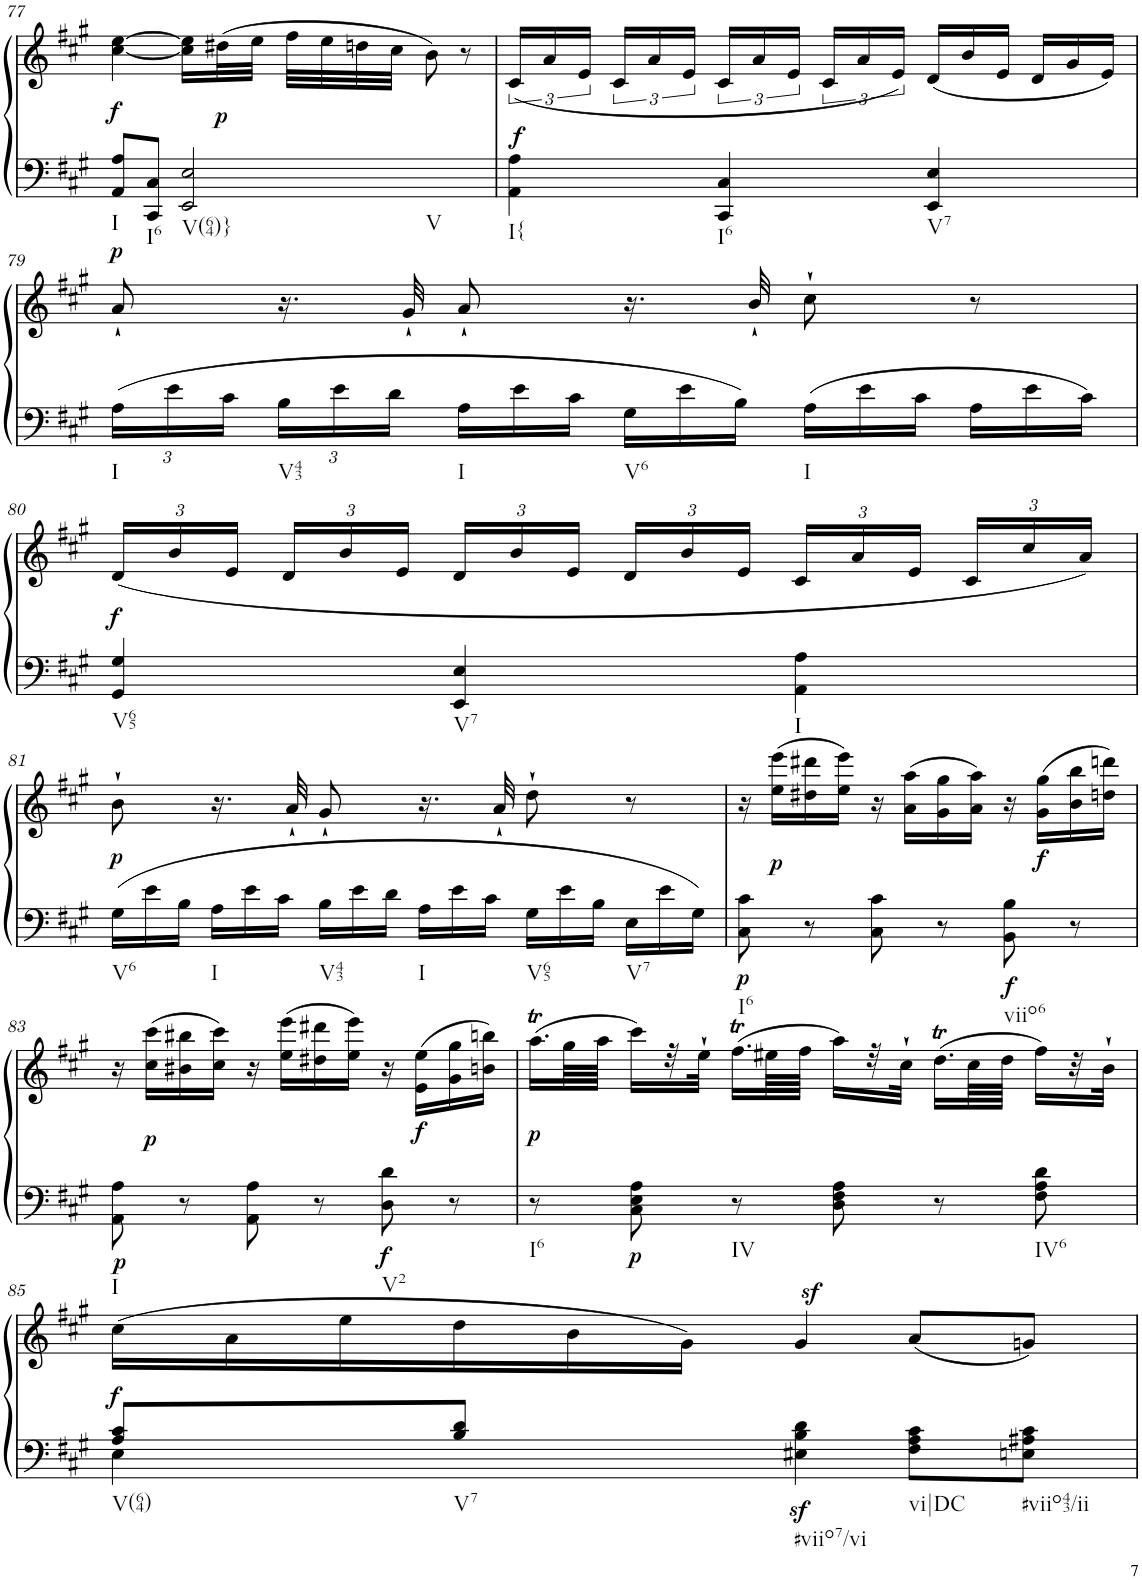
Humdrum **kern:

**kern	**kern	**dynam
*part1	*part1	*part1
*staff2	*staff1	*staff1/2
*I"unbenannt2	*	*
!!LO:PB:g=z
*clefF4	*clefG2	*
*k[f#c#g#]	*k[f#c#g#]	*
*M3/4	*M3/4	*
=77	=77	=77
!LO:TX:b:t=I	!	!
!	!	!LO:DY:b
8AA/ 8A/L	[4cc#\ [4ee\	f
!LO:TX:b:t=I6	!	!
8CC#/ 8C#/J	.	.
!LO:TX:b:t=V(64)}	!	!
!LO:TX:b:t=V	!	!
2EE/ 2E/	16cc#\] 16ee\]LL	.
!	!	!LO:DY:b
.	(32dd#X\L	p
.	32ee\JJJ	.
.	32ff#\LLL	.
.	32ee\	.
.	32ddn\	.
.	32cc#\JJJ	.
.	8b\)	.
.	8r	.
=78	=78	=78
!LO:TX:b:t=I{	!	!
!	!	!LO:DY:a=2
4AA\ 4A\	(24c#/LL	f
.	24a/	.
.	24e/JJ	.
.	24c#/LL	.
.	24a/	.
.	24e/JJ	.
!LO:TX:b:t=I6	!	!
4CC#/ 4C#/	24c#/LL	.
.	24a/	.
.	24e/JJ	.
.	24c#/LL	.
.	24a/	.
.	24e/JJ)	.
!LO:TX:b:t=V7	!	!
4EE/ 4E/	(24d/LL	.
.	24b/	.
.	24e/JJ	.
*	*Xbrackettup	*
.	24d/LL	.
.	24g#/	.
.	24e/JJ)	.
!!LO:LB:g=z
=79	=79	=79
*Xbrackettup	*	*
!LO:TX:b:t=I	!	!
!	!	!LO:DY:a
24A\LL	8a`/	p
24e\	.	.
24c#\JJ	.	.
!LO:TX:b:t=V43	!	!
24B\LL	16.r	.
24e\	.	.
24d\JJ	.	.
.	32g#`/	.
!LO:TX:b:t=I	!	!
24A\LL	8a`/	.
24e\	.	.
24c#\JJ	.	.
!LO:TX:b:t=V6	!	!
24G#\LL	16.r	.
24e\	.	.
24B\JJ	.	.
.	32b`/	.
!LO:TX:b:t=I	!	!
24A\LL	8cc#`\	.
24e\	.	.
24c#\JJ	.	.
24A\LL	8r	.
24e\	.	.
24c#\JJ	.	.
!!LO:LB:g=z
=80	=80	=80
!LO:TX:b:t=V65	!	!
!	!	!LO:DY:b
4GG#/ 4G#/	(24d/LL	f
.	24b/	.
.	24e/JJ	.
.	24d/LL	.
.	24b/	.
.	24e/JJ	.
!LO:TX:b:t=V7	!	!
4EE/ 4E/	24d/LL	.
.	24b/	.
.	24e/JJ	.
.	24d/LL	.
.	24b/	.
.	24e/JJ	.
!LO:TX:b:t=I	!	!
4AA\ 4A\	24c#/LL	.
.	24a/	.
.	24e/JJ	.
.	24c#/LL	.
.	24cc#/	.
.	24a/JJ)	.
!!LO:LB:g=z
=81	=81	=81
!LO:TX:b:t=V6	!	!
!	!	!LO:DY:b
24G#\LL	8b`\	p
24e\	.	.
24B\JJ	.	.
!LO:TX:b:t=I	!	!
24A\LL	16.r	.
24e\	.	.
24c#\JJ	.	.
.	32a`/	.
!LO:TX:b:t=V43	!	!
24B\LL	8g#`/	.
24e\	.	.
24d\JJ	.	.
!LO:TX:b:t=I	!	!
24A\LL	16.r	.
24e\	.	.
24c#\JJ	.	.
.	32a`/	.
!LO:TX:b:t=V65	!	!
24G#\LL	8dd`\	.
24e\	.	.
24B\JJ	.	.
!LO:TX:b:t=V7	!	!
24E\LL	8r	.
24e\	.	.
24G#\JJ	.	.
=82	=82	=82
!LO:TX:b:t=I6	!	!
!	!	!LO:DY:b=2
8C#\ 8c#\	16r	p
!	!	!LO:DY:b
.	(16ee\ 16eee\LL	p
8r	16dd#X\ 16ddd#X\	.
.	16ee\ 16eee\JJ)	.
8C#\ 8c#\	16r	.
.	(16a\ 16aa\LL	.
8r	16g#\ 16gg#\	.
.	16a\ 16aa\JJ)	.
!LO:TX:b:t=viio6	!	!
!	!	!LO:DY:b=2
8BB\ 8B\	16r	f
!	!	!LO:DY:b
.	(16g#\ 16gg#\LL	f
8r	16b\ 16bb\	.
.	16ddn\ 16dddn\JJ)	.
!!LO:LB:g=z
=83	=83	=83
!LO:TX:b:t=I	!	!
!	!	!LO:DY:b=2
8AA\ 8A\	16r	p
!	!	!LO:DY:b
.	(16cc#\ 16ccc#\LL	p
8r	16b#X\ 16bb#X\	.
.	16cc#\ 16ccc#\JJ)	.
8AA\ 8A\	16r	.
.	(16ee\ 16eee\LL	.
8r	16dd#X\ 16ddd#X\	.
.	16ee\ 16eee\JJ)	.
!LO:TX:b:t=V2	!	!
!	!	!LO:DY:a=2
!	!	!LO:DY:n=1:b=2
8D\ 8d\	16r	f f
.	(16e\ 16ee\LL	.
8r	16g#\ 16gg#\	.
.	16bn\ 16bbn\JJ)	.
=84	=84	=84
!LO:TX:b:t=I6	!	!
!	!	!LO:DY:b
8r	(16.aaT\LL	p
.	64gg#\LL	.
.	64aa\JJJJ	.
!	!	!LO:DY:b=2
8C#\ 8E\ 8A\	16ccc#\LL)	p
.	32r	.
.	32ee`\JJJ	.
!LO:TX:b:t=IV	!	!
8r	(16.ff#T\LL	.
.	64ee#X\LL	.
.	64ff#\JJJJ	.
8D\ 8F#\ 8A\	16aa\LL)	.
.	32r	.
.	32cc#`\JJJ	.
8r	(16.ddT\LL	.
.	64cc#\LL	.
.	64dd\JJJJ	.
!LO:TX:b:t=IV6	!	!
8F#\ 8A\ 8d\	16ff#\LL)	.
.	32r	.
.	32b`\JJJ	.
!!LO:LB:g=z
=85	=85	=85
*^	*	*
*	*	*brackettup	*
!LO:TX:b:t=V(64)	!	!	!
!	!	!	!LO:DY:b
8A/ 8c#/L	4E\	(24cc#\LL	f
.	.	24a\	.
.	.	24ee\	.
!LO:TX:b:t=V7	!	!	!
8B/ 8d/J	.	24dd\	.
.	.	24b\	.
.	.	24g#\JJ)	.
!LO:TX:b:t=#viio7/vi	!	!	!
!	!	!	!LO:DY:b=2
4ryy	4E#X\ 4B\ 4d\	4g#z>/	sf
!LO:TX:b:t=vi|DC	!	!	!
!LO:TX:b:t=#viio43/ii	!	!	!
4ryy	8F#\ 8A\ 8c#\L	(8a/L	.
.	8En\ 8A#X\ 8c#\J	8gn/J)	.
*v	*v	*	*
=	=	=
*-	*-	*-
